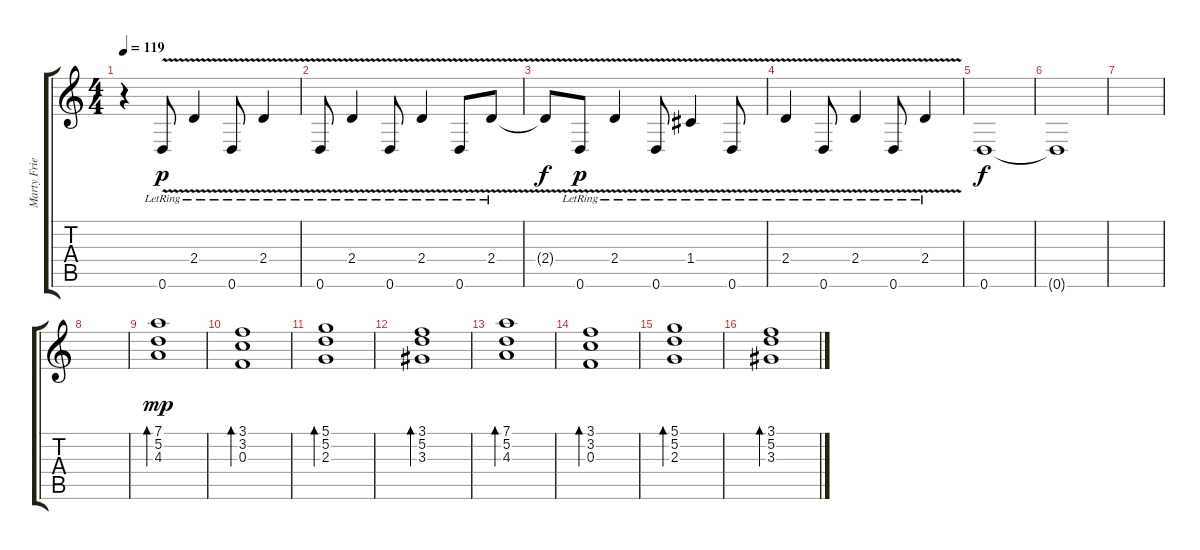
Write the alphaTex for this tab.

\track ("Marty Friedman" "Marty Frie") {instrument electricguitarclean}
\staff {score tabs}
\tuning (D4 A3 F3 C3 G2 D2) {hide}
\ts (4 4)
\tempo 119
\clef g2
\ks c
r.4{dy f} 0.6{v lr}.8{dy p} 2.4{v lr}.4 0.6{v lr}.8 2.4{v lr}.4 |
0.6{v lr}.8 2.4{v lr}.4 0.6{v lr}.8 2.4{v lr}.4 0.6{v lr}.8 2.4{v lr}.8 |
2.4{v t}.8{dy f} 0.6{v lr}.8{dy p} 2.4{v lr}.4 0.6{v lr}.8 1.4{v lr}.4 0.6{v lr}.8 |
2.4{v lr}.4 0.6{v lr}.8 2.4{v lr}.4 0.6{v lr}.8 2.4{v lr}.4 |
0.6.1{dy f} |
0.6{t}.1 |
|
|
(7.1 5.2 4.3).1{bd 480 dy mp} |
(3.1 3.2 0.3).1{bd 480} |
(5.1 5.2 2.3).1{bd 480} |
(3.1 5.2 3.3).1{bd 480} |
(7.1 5.2 4.3).1{bd 480} |
(3.1 3.2 0.3).1{bd 480} |
(5.1 5.2 2.3).1{bd 480} |
(3.1 5.2 3.3).1{bd 480}
